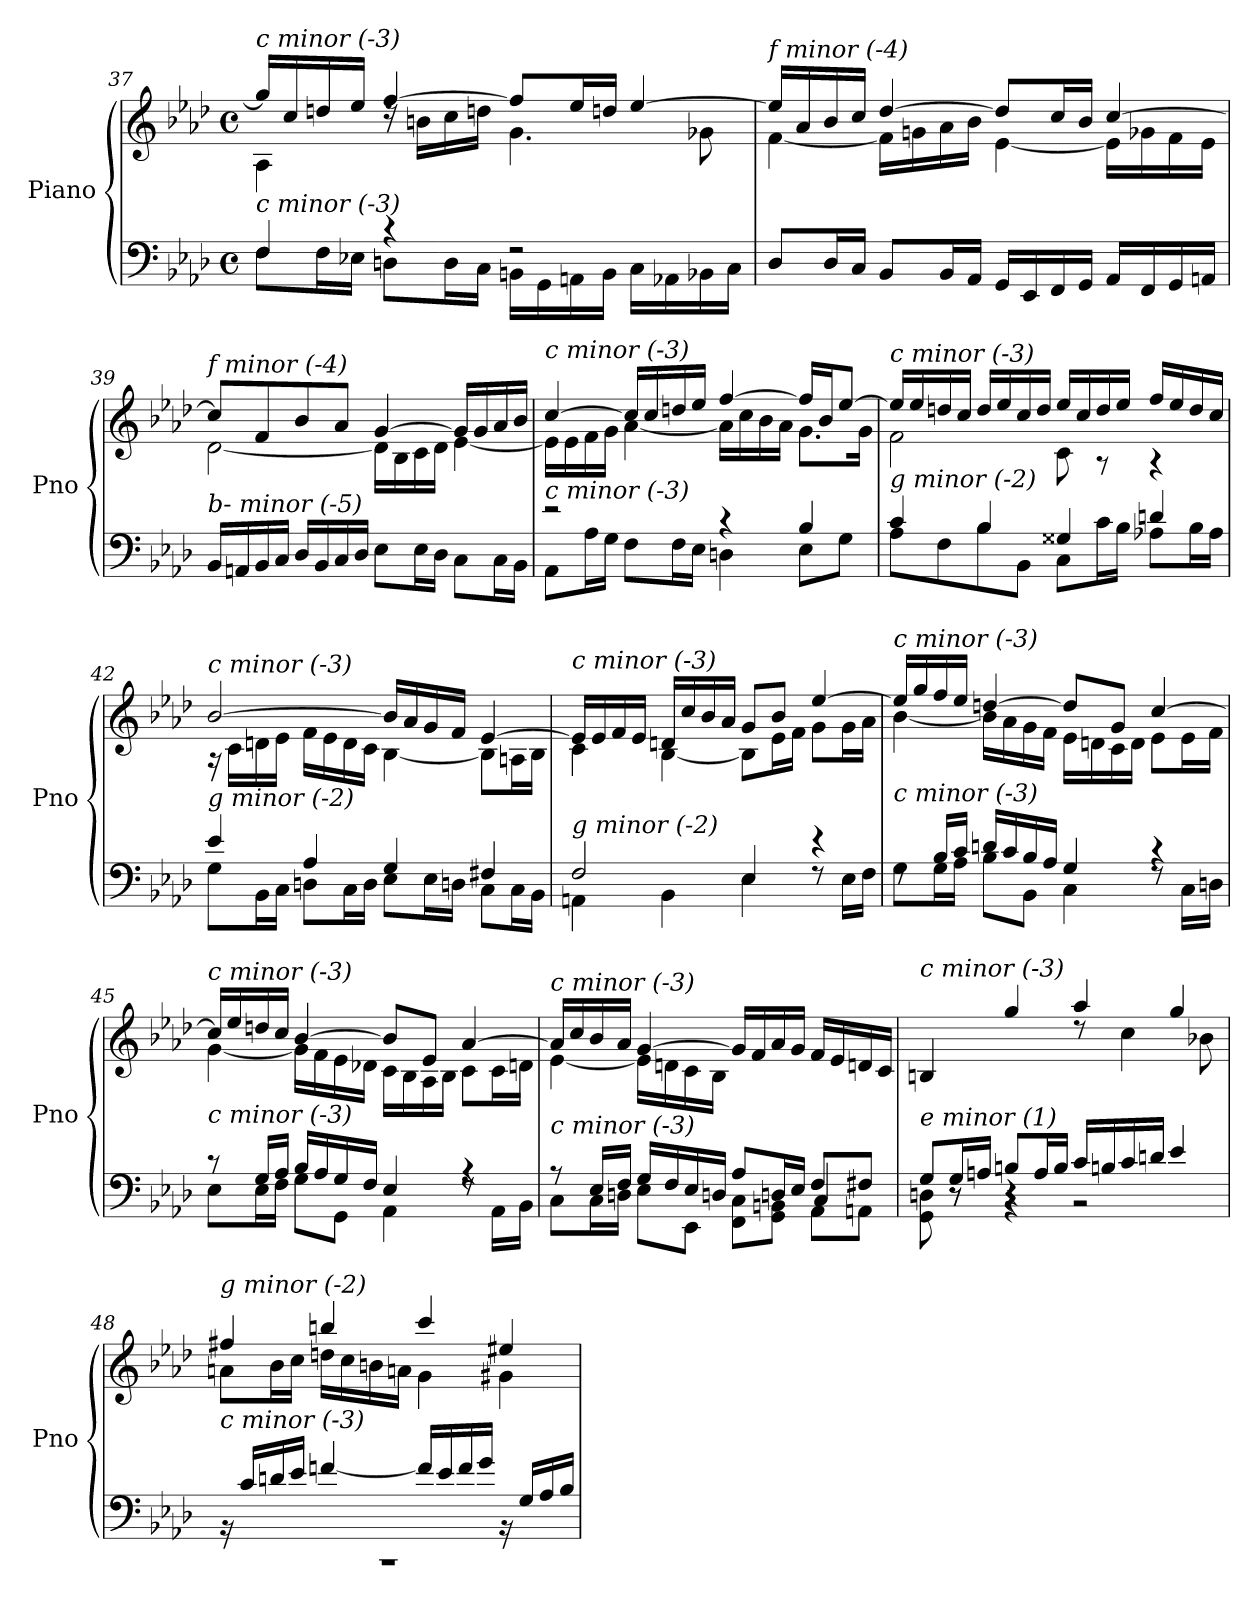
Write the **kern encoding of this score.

**kern	**kern
*part1	*part1
*staff2	*staff1
*I"Piano	*
*I'Pno	*
*clefF4	*clefG2
*k[b-e-a-d-]	*k[b-e-a-d-]
*M4/4	*M4/4
*met(c)	*met(c)
=37	=37
*^	*^
!	!	!LO:TX:i:t=c minor (-3)	!
!LO:TX:i:t=c minor (-3)	!	!	!
4F/	8F\L	16gg/LL]	4A-\
.	.	16cc/	.
.	16F\L	16ddn/	.
.	16E-X\JJ	16ee-/JJ	.
4r	8Dn\L	[4ff/	16rdd
.	.	.	16bn\LL
.	16D\L	.	16cc\
.	16C\JJ	.	16ddn\JJ
2r	16BBn\LL	8ff/L]	4.g\
.	16GG\	.	.
.	16AAn\	16ee-/L	.
.	16BB\JJ	16ddn/JJ	.
.	16C\LL	[4ee-/	.
.	16AA-X\	.	.
.	16BB-X\	.	8g-X\
.	16C\JJ	.	.
!!LO:PB:g=z	!!
=38	=38	=38	=38
!	!	!LO:TX:i:t=f minor (-4)	!
!LO:TX:i:t=f minor (-4)	!	!	!
*v	*v	*	*
8D-/L	16ee-/LL]	[4f\
.	16a-/	.
16D-/L	16b-/	.
16C/JJ	16cc/JJ	.
8BB-/L	[4dd-/	16f\LL]
.	.	16gn\
16BB-/L	.	16a-\
16AA-/JJ	.	16b-\JJ
16GG/LL	8dd-/L]	[4e-\
16EE-/	.	.
16FF/	16cc/L	.
16GG/JJ	16b-/JJ	.
16AA-/LL	[4cc/	16e-\LL]
16FF/	.	16g-X\
16GG/	.	16f\
16AAn/JJ	.	16e-\JJ
!!LO:LB:g=z	!!
=39	=39	=39
!	!LO:TX:i:t=f minor (-4)	!
!LO:TX:i:t=b- minor (-5)	!	!
16BB-/LL	8cc/L]	[2d-\
16AAn/	.	.
16BB-/	8f/	.
16C/JJ	.	.
16D-/LL	8b-/	.
16BB-/	.	.
16C/	8a-/J	.
16D-/JJ	.	.
8E-\L	[4g/	16d-\LL]
.	.	16B-\
16E-\L	.	16c\
16D-\JJ	.	16d-\JJ
8C\L	16g/LL]	[4e-\
.	16g/	.
16C\L	16a-/	.
16BB-\JJ	16b-/JJ	.
=40	=40	=40
*^	*	*
!	!	!LO:TX:i:t=c minor (-3)	!
!LO:TX:i:t=c minor (-3)	!	!	!
2r	8AA-\L	[4cc/	16e-\LL]
.	.	.	16e-\
.	16A-\L	.	16f\
.	16G\JJ	.	16g\JJ
.	8F\L	16cc/LL]	[4a-\
.	.	16cc/	.
.	16F\L	16ddn/	.
.	16E-\JJ	16ee-/JJ	.
4r	4Dn\	[4ff/	16a-\LL]
.	.	.	16cc\
.	.	.	16b-\
.	.	.	16a-\JJ
4B-/	8E-\L	16ff/LL]	8.g\L
.	.	16b-/J	.
.	8G\J	[8ee-/J	.
.	.	.	16g\Jk
!!LO:LB:g=z	!!
=41	=41	=41	=41
!	!	!LO:TX:i:t=c minor (-3)	!
!LO:TX:i:t=g minor (-2)	!	!	!
4c/	8A-\L	16ee-/LL]	2f\
.	.	16ee-/	.
.	8F\	16ddn/	.
.	.	16cc/JJ	.
4B-/	8B-\	16dd/LL	.
.	.	16ee-/	.
.	8BB-\J	16cc/	.
.	.	16dd/JJ	.
4G##Xi/	8C\L	16ee-/LL	8c\
.	.	16cc/	.
.	16c\L	16dd/	8r
.	16B-\JJ	16ee-/JJ	.
4dn/	8A-X\L	16ff/LL	4r
.	.	16ee-/	.
.	16B-\L	16dd/	.
.	16A-\JJ	16cc/JJ	.
!!LO:LB:g=z	!!
=42	=42	=42	=42
!	!	!LO:TX:i:t=c minor (-3)	!
!LO:TX:i:t=g minor (-2)	!	!	!
4e-/	8G\L	[2b-/	16r
.	.	.	16c\LL
.	16BB-\L	.	16dn\
.	16C\JJ	.	16e-\JJ
4A-/	8Dn\L	.	16f\LL
.	.	.	16e-\
.	16C\L	.	16d\
.	16D\JJ	.	16c\JJ
4G/	8E-\L	16b-/LL]	[4B-\
.	.	16a-/	.
.	16E-\L	16g/	.
.	16Dn\JJ	16f/JJ	.
4F#Xi/	8C\L	[4e-/	8B-\L]
.	16C\L	.	16An\L
.	16BB-\JJ	.	16B-\JJ
=43	=43	=43	=43
!	!	!LO:TX:i:t=c minor (-3)	!
!LO:TX:i:t=g minor (-2)	!	!	!
2F/	4AAn\	16e-/LL]	4c\
.	.	16e-/	.
.	.	16f/	.
.	.	16e-/JJ	.
.	4BB-\	16dn/LL	[4B-\
.	.	16cc/	.
.	.	16b-/	.
.	.	16a-/JJ	.
4E-/	4E-\	8g/L	8B-\L]
.	.	8b-/J	16e-\L
.	.	.	16f\JJ
4r	8rF	[4ee-/	8g\L
.	16E-\LL	.	16g\L
.	16F\JJ	.	16a-\JJ
!!LO:LB:g=z	!!
=44	=44	=44	=44
!	!	!LO:TX:i:t=c minor (-3)	!
!LO:TX:i:t=c minor (-3)	!	!	!
8rF	8G\L	16ee-/LL]	[4b-\
.	.	16gg/	.
16B-/LL	16G\L	16ff/	.
16c/JJ	16A-\JJ	16ee-/JJ	.
16dn/LL	8B-\L	[4ddn/	16b-\LL]
16c/	.	.	16a-\
16B-/	8BB-\J	.	16g\
16A-/JJ	.	.	16f\JJ
4G/	4C\	8dd/L]	16e-\LL
.	.	.	16dn\
.	.	8g/J	16c\
.	.	.	16d\JJ
4r	8rF	[4cc/	8e-\L
.	16C\LL	.	16e-\L
.	16Dn\JJ	.	16f\JJ
!!LO:LB:g=z	!!
=45	=45	=45	=45
!	!	!LO:TX:i:t=c minor (-3)	!
!LO:TX:i:t=c minor (-3)	!	!	!
8r	8E-\L	16cc/LL]	[4g\
.	.	16ee-/	.
16G/LL	16E-\L	16ddn/	.
16A-/JJ	16F\JJ	16cc/JJ	.
16B-/LL	8G\L	[4b-/	16g\LL]
16A-/	.	.	16f\
16G/	8GG\J	.	16e-\
16F/JJ	.	.	16d-X\JJ
4E-/	4AA-\	8b-/L]	16c\LL
.	.	.	16B-\
.	.	8e-/J	16A-\
.	.	.	16B-\JJ
4r	8rF	[4a-/	8c\L
.	16AA-\LL	.	16c\L
.	16BB-\JJ	.	16dn\JJ
=46	=46	=46	=46
*^	*^	*	*^
!	!	!	!	!LO:TX:i:t=c minor (-3)	!	!
!LO:TX:i:t=c minor (-3)	!	!	!	!	!	!
2ryy	8r	8C\L	2.ryy	16a-/LL]	[4e-\	2.ryy
.	.	.	.	16cc/	.	.
.	16E-/LL	16C\L	.	16b-/	.	.
.	16F/JJ	16Dn\JJ	.	16a-/JJ	.	.
.	16G/LL	8E-\L	.	[4g/	16e-\LL]	.
.	16F/	.	.	.	16dn\	.
.	16E-/	8EE-\J	.	.	16c\	.
.	16Dn/JJ	.	.	.	16B-\JJ	.
2ryy	8A-/L	8FF\ 8C\L	.	16g/LL]	2ryy	.
.	.	.	.	16f/	.	.
.	16Dn/L	8GG\ 8BBn\J	.	16a-/	.	.
.	16E-/JJ	.	.	16g/JJ	.	.
.	8F/L	8AA-\L	4C/	16f/LL	.	4ryy
.	.	.	.	16e-/	.	.
.	8F#X/J	8AAn\J	.	16dn/	.	.
.	.	.	.	16c/JJ	.	.
!!LO:PB:g=z	!!	!!
=47	=47	=47	=47	=47	=47	=47
!	!	!	!	!LO:TX:i:t=c minor (-3)	!	!
!LO:TX:i:t=e minor (1)	!	!	!	!	!	!
2ryy	8G/L	8GG\ 8Dn\	8ryy	4Bn/	2ryy	8ryy
.	16G/L	8r	8r	.	.	4.ryy
.	16An/JJ	.	.	.	.	.
.	8Bn/L	4rBB	4r	4gg/	.	.
.	16A/L	.	.	.	.	.
.	16B/JJ	.	.	.	.	.
2ryy	16c/LL	2r	2ryy	4aa-/	8rdd	2ryy
.	16Bn/	.	.	.	.	.
.	16c/	.	.	.	4cc\	.
.	16dn/JJ	.	.	.	.	.
.	4e-/	.	.	4gg/	.	.
.	.	.	.	.	8b-X\	.
*	*v	*v	*v	*	*	*
*	*	*	*v	*v
!!LO:LB:g=z
=48	=48	=48	=48
!	!	!LO:TX:i:t=g minor (-2)	!
!LO:TX:i:t=c minor (-3)	!	!	!
1rCC	16r	4ff#X/	8an\L
.	16c/LL	.	.
.	16dn/	.	16b-\L
.	16e-/JJ	.	16cc\JJ
.	[4fn/	4bbn/	16ddn\LL
.	.	.	16cc\
.	.	.	16bn\
.	.	.	16an\JJ
.	16f/LL]	4ccc/	4g\
.	16e-/	.	.
.	16f/	.	.
.	16g/JJ	.	.
.	16r	4ee#Xi/	4g#Xi\
.	16G/LL	.	.
.	16A-/	.	.
.	16B-/JJ	.	.
*v	*v	*	*
*	*v	*v
=	=
*-	*-
